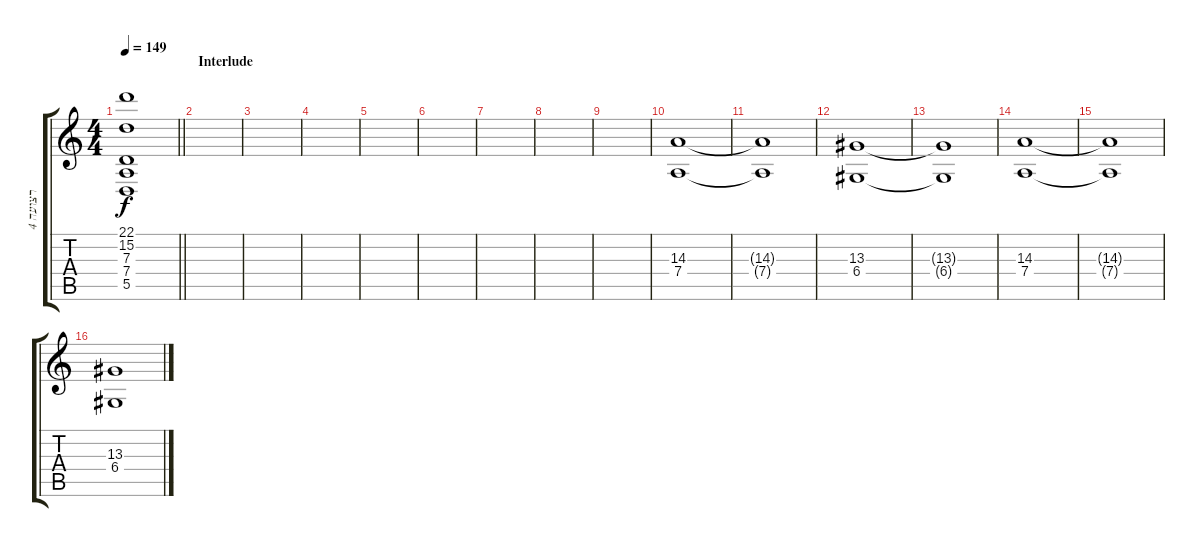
\track ("רצועה 4" "רצועה 4") {instrument synthstrings1}
\staff {score tabs}
\tuning (E4 B3 G3 D3 A2 E2) {hide}
\ts (4 4)
\tempo 149
\clef g2
\barLineRight lightlight
\ks c
(22.1{t} 15.2{t} 7.3{t} 7.4{t} 5.5{t}).1{dy f} |
\section ("" "Interlude")
|
|
|
|
|
|
|
|
(14.3 7.4).1 |
(14.3{t} 7.4{t}).1 |
(13.3 6.4).1 |
(13.3{t} 6.4{t}).1 |
(14.3 7.4).1 |
(14.3{t} 7.4{t}).1 |
(13.3 6.4).1
